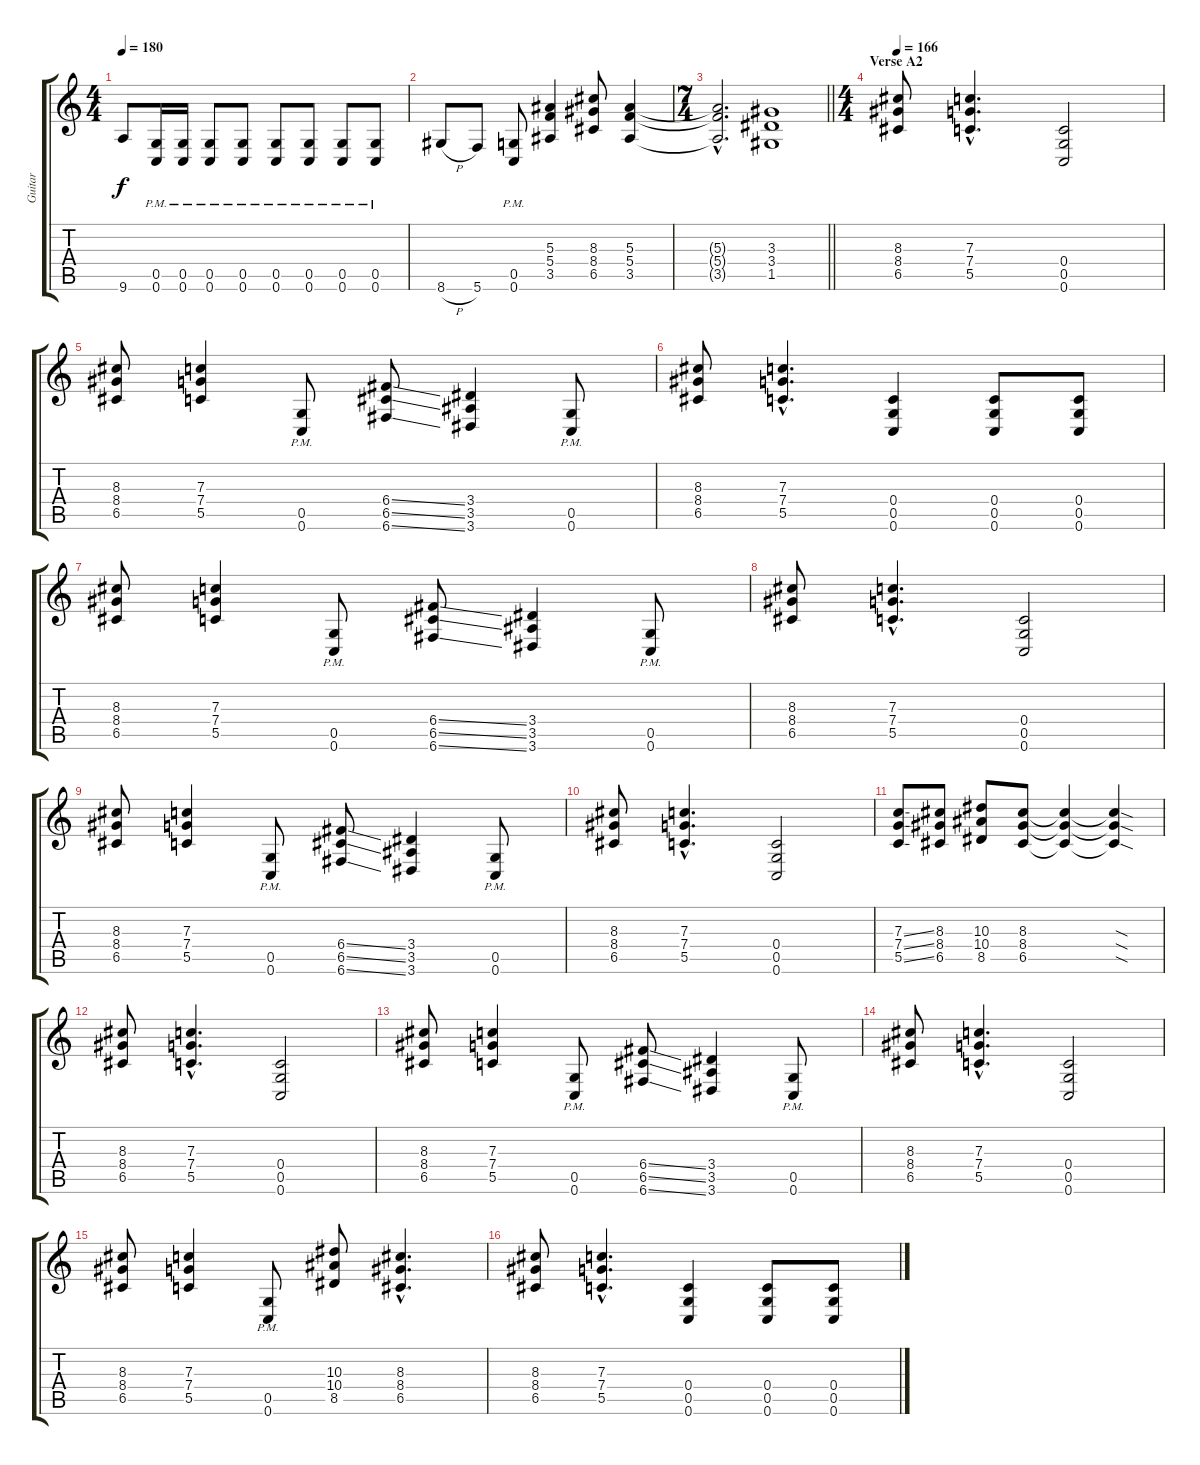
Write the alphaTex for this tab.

\track ("Guitar" "Guitar") {instrument distortionguitar}
\staff {score tabs}
\tuning (D4 A3 F3 C3 G2 C2) {hide}
\ts (4 4)
\tempo 180
\clef g2
\ks c
9.6{t}.8{dy f} (0.5{pm} 0.6{pm}).16 (0.5{pm} 0.6{pm}).16 (0.5{pm} 0.6{pm}).8 (0.5{pm} 0.6{pm}).8 (0.5{pm} 0.6{pm}).8 (0.5{pm} 0.6{pm}).8 (0.5{pm} 0.6{pm}).8 (0.5{pm} 0.6{pm}).8 |
8.6{h}.8 5.6.8 (0.5{pm} 0.6{pm}).8 (5.3 5.4 3.5).4 (8.3 8.4 6.5).8 (5.3 5.4 3.5).4 |
\ts (7 4)
\barLineRight lightlight
(5.3{hac t} 5.4{hac t} 3.5{hac t}).2{d} (3.3 3.4 1.5).1 |
\ts (4 4)
\section ("" "Verse A2")
\tempo 166
(8.3 8.4 6.5).8 (7.3{hac} 7.4{hac} 5.5{hac}).4{d} (0.4 0.5 0.6).2 |
(8.3 8.4 6.5).8 (7.3 7.4 5.5).4 (0.5{pm} 0.6{pm}).8 (6.4{ss} 6.5{ss} 6.6{ss}).8 (3.4 3.5 3.6).4 (0.5{pm} 0.6{pm}).8 |
(8.3 8.4 6.5).8 (7.3{hac} 7.4{hac} 5.5{hac}).4{d} (0.4 0.5 0.6).4 (0.4 0.5 0.6).8 (0.4 0.5 0.6).8 |
(8.3 8.4 6.5).8 (7.3 7.4 5.5).4 (0.5{pm} 0.6{pm}).8 (6.4{ss} 6.5{ss} 6.6{ss}).8 (3.4 3.5 3.6).4 (0.5{pm} 0.6{pm}).8 |
(8.3 8.4 6.5).8 (7.3{hac} 7.4{hac} 5.5{hac}).4{d} (0.4 0.5 0.6).2 |
(8.3 8.4 6.5).8 (7.3 7.4 5.5).4 (0.5{pm} 0.6{pm}).8 (6.4{ss} 6.5{ss} 6.6{ss}).8 (3.4 3.5 3.6).4 (0.5{pm} 0.6{pm}).8 |
(8.3 8.4 6.5).8 (7.3{hac} 7.4{hac} 5.5{hac}).4{d} (0.4 0.5 0.6).2 |
(7.3{ss} 7.4{ss} 5.5{ss}).8 (8.3 8.4 6.5).8 (10.3 10.4 8.5).8 (8.3 8.4 6.5).8 (8.3{t} 8.4{t} 6.5{t}).4 (8.3{sod t} 8.4{sod t} 6.5{sod t}).4 |
(8.3 8.4 6.5).8 (7.3{hac} 7.4{hac} 5.5{hac}).4{d} (0.4 0.5 0.6).2 |
(8.3 8.4 6.5).8 (7.3 7.4 5.5).4 (0.5{pm} 0.6{pm}).8 (6.4{ss} 6.5{ss} 6.6{ss}).8 (3.4 3.5 3.6).4 (0.5{pm} 0.6{pm}).8 |
(8.3 8.4 6.5).8 (7.3{hac} 7.4{hac} 5.5{hac}).4{d} (0.4 0.5 0.6).2 |
(8.3 8.4 6.5).8 (7.3 7.4 5.5).4 (0.5{pm} 0.6{pm}).8 (10.3 10.4 8.5).8 (8.3{hac} 8.4{hac} 6.5{hac}).4{d} |
(8.3 8.4 6.5).8 (7.3{hac} 7.4{hac} 5.5{hac}).4{d} (0.4 0.5 0.6).4 (0.4 0.5 0.6).8 (0.4 0.5 0.6).8
